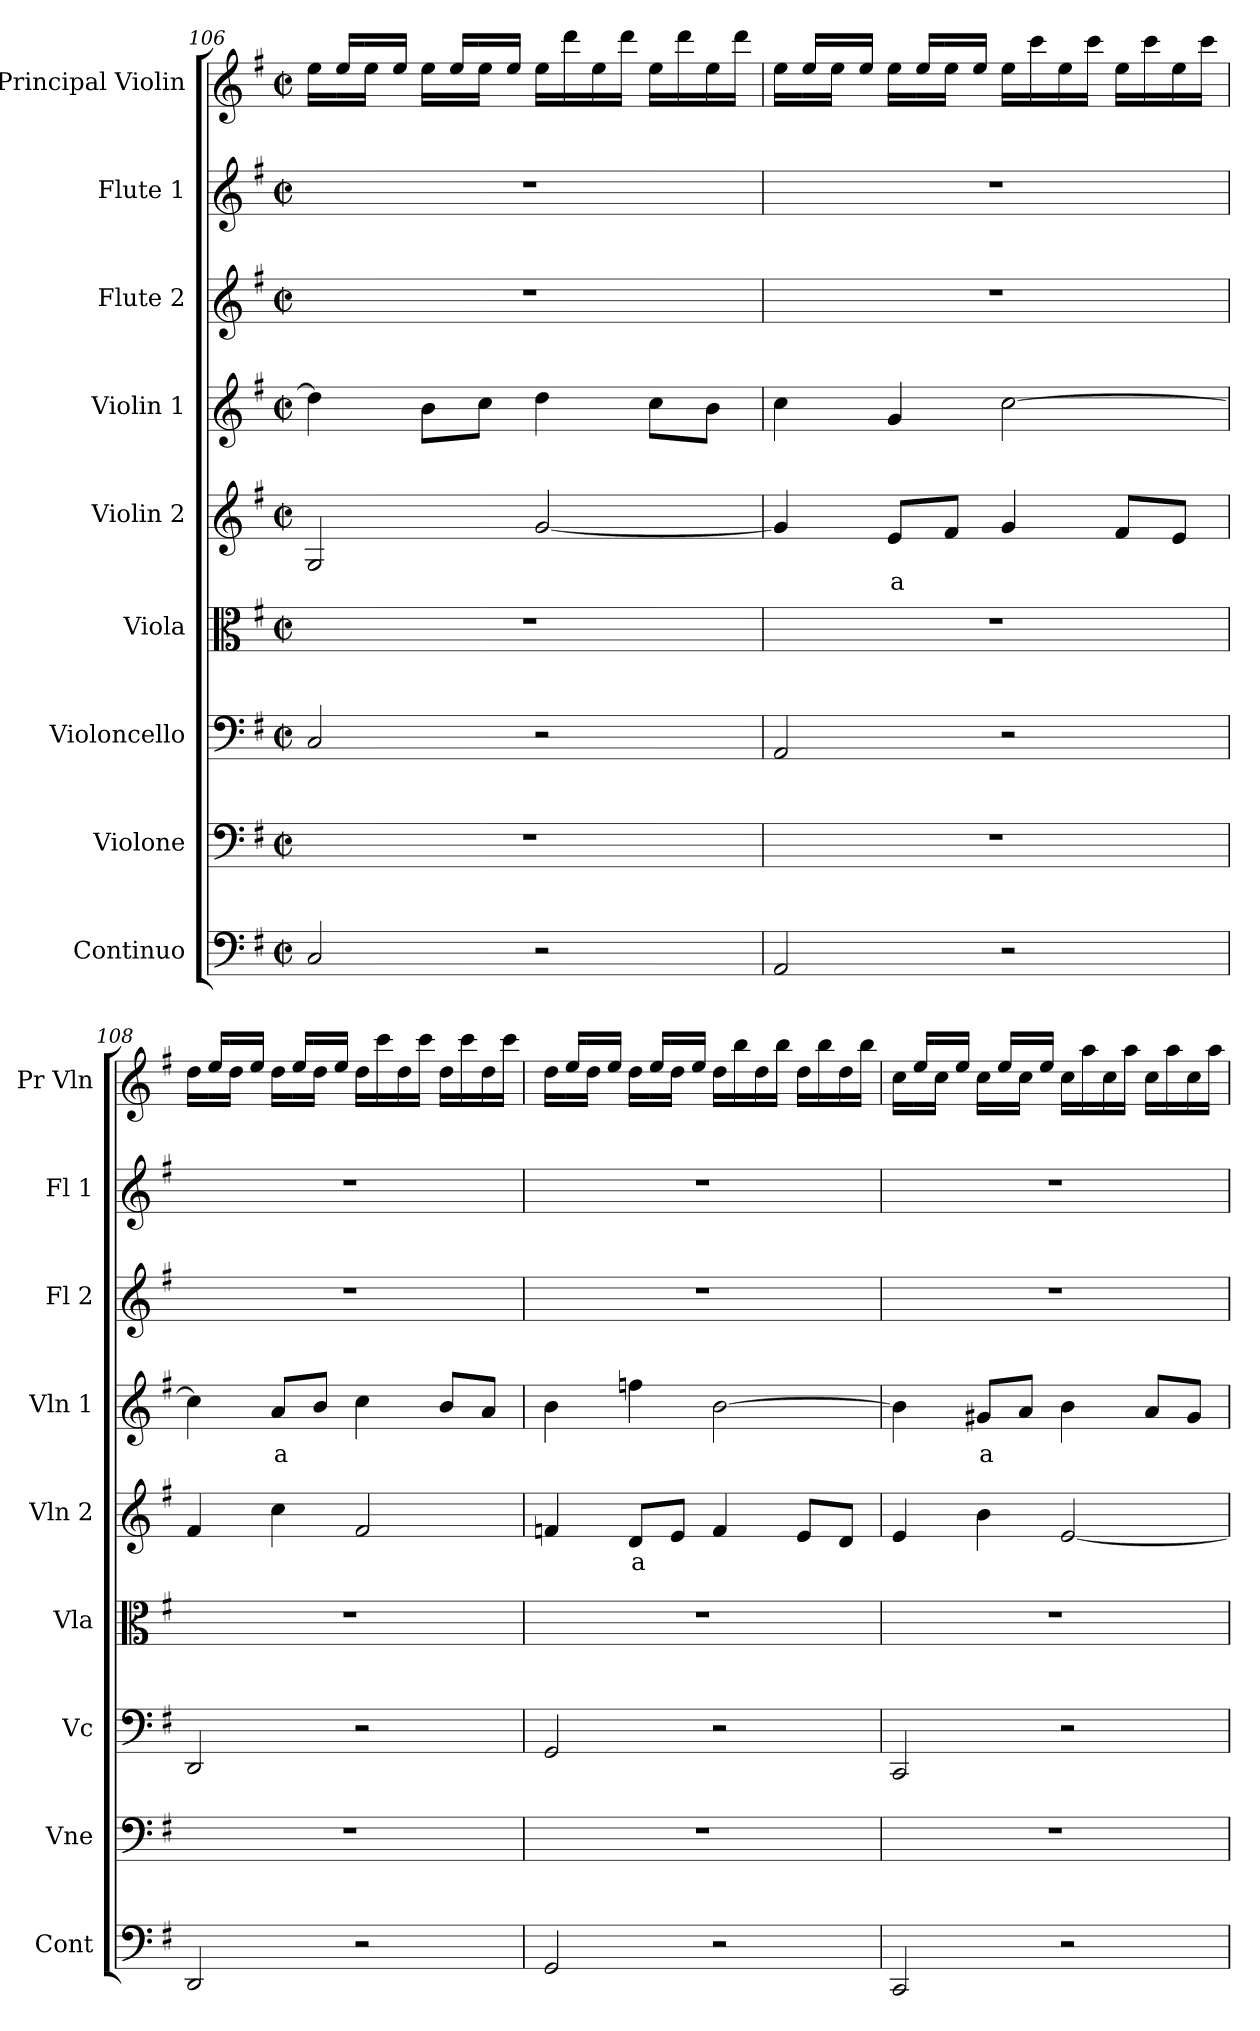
**kern	**kern	**kern	**kern	**kern	**text	**kern	**text	**kern	**kern	**kern
*part9	*part8	*part7	*part6	*part5	*part5	*part4	*part4	*part3	*part2	*part1
*staff9	*staff8	*staff7	*staff6	*staff5	*staff5	*staff4	*staff4	*staff3	*staff2	*staff1
*I"Continuo	*I"Violone	*I"Violoncello	*I"Viola	*I"Violin 2	*	*I"Violin 1	*	*I"Flute 2	*I"Flute 1	*I"Principal Violin
*I'Cont	*I'Vne	*I'Vc	*I'Vla	*I'Vln 2	*	*I'Vln 1	*	*I'Fl 2	*I'Fl 1	*I'Pr Vln
*clefF4	*clefF4	*clefF4	*clefC3	*clefG2	*	*clefG2	*	*clefG2	*clefG2	*clefG2
*	*ITrd7c12	*	*	*	*	*	*	*	*	*
*k[f#]	*k[f#]	*k[f#]	*k[f#]	*k[f#]	*	*k[f#]	*	*k[f#]	*k[f#]	*k[f#]
*M2/2	*M2/2	*M2/2	*M2/2	*M2/2	*	*M2/2	*	*M2/2	*M2/2	*M2/2
*met(c|)	*met(c|)	*met(c|)	*met(c|)	*met(c|)	*	*met(c|)	*	*met(c|)	*met(c|)	*met(c|)
=106	=106	=106	=106	=106	=106	=106	=106	=106	=106	=106
*	*	*	*	*	*	*	*	*	*	*^
2C/	1r	2C/	1r	2G/	.	4dd\]	.	1r	1r	16ryy	16ee\LL
.	.	.	.	.	.	.	.	.	.	16ee/LL	16ryy
.	.	.	.	.	.	.	.	.	.	16ryy	16ee\JJ
.	.	.	.	.	.	.	.	.	.	16ee/JJ	16ryy
.	.	.	.	.	.	8b\L	.	.	.	16ryy	16ee\LL
.	.	.	.	.	.	.	.	.	.	16ee/LL	16ryy
.	.	.	.	.	.	8cc\J	.	.	.	16ryy	16ee\JJ
.	.	.	.	.	.	.	.	.	.	16ee/JJ	16ryy
2r	.	2r	.	[2g/	.	4dd\	.	.	.	16ee\LL	2ryy
.	.	.	.	.	.	.	.	.	.	16ddd\	.
.	.	.	.	.	.	.	.	.	.	16ee\	.
.	.	.	.	.	.	.	.	.	.	16ddd\JJ	.
.	.	.	.	.	.	8cc\L	.	.	.	16ee\LL	.
.	.	.	.	.	.	.	.	.	.	16ddd\	.
.	.	.	.	.	.	8b\J	.	.	.	16ee\	.
.	.	.	.	.	.	.	.	.	.	16ddd\JJ	.
=107	=107	=107	=107	=107	=107	=107	=107	=107	=107	=107	=107
2AA/	1r	2AA/	1r	4g/]	.	4cc\	.	1r	1r	16ryy	16ee\LL
.	.	.	.	.	.	.	.	.	.	16ee/LL	16ryy
.	.	.	.	.	.	.	.	.	.	16ryy	16ee\JJ
.	.	.	.	.	.	.	.	.	.	16ee/JJ	16ryy
!	!	!	!	!	!LO:LY:b:color=#FF0000	!	!	!	!	!	!
.	.	.	.	8e/L	a	4g/	.	.	.	16ryy	16ee\LL
.	.	.	.	.	.	.	.	.	.	16ee/LL	16ryy
.	.	.	.	8f#/J	.	.	.	.	.	16ryy	16ee\JJ
.	.	.	.	.	.	.	.	.	.	16ee/JJ	16ryy
2r	.	2r	.	4g/	.	[2cc\	.	.	.	16ee\LL	2ryy
.	.	.	.	.	.	.	.	.	.	16ccc\	.
.	.	.	.	.	.	.	.	.	.	16ee\	.
.	.	.	.	.	.	.	.	.	.	16ccc\JJ	.
.	.	.	.	8f#/L	.	.	.	.	.	16ee\LL	.
.	.	.	.	.	.	.	.	.	.	16ccc\	.
.	.	.	.	8e/J	.	.	.	.	.	16ee\	.
.	.	.	.	.	.	.	.	.	.	16ccc\JJ	.
!!LO:LB:g=z	!!
=108	=108	=108	=108	=108	=108	=108	=108	=108	=108	=108	=108
2DD/	1r	2DD/	1r	4f#/	.	4cc\]	.	1r	1r	16ryy	16dd\LL
.	.	.	.	.	.	.	.	.	.	16ee/LL	16ryy
.	.	.	.	.	.	.	.	.	.	16ryy	16dd\JJ
.	.	.	.	.	.	.	.	.	.	16ee/JJ	16ryy
!	!	!	!	!	!	!	!LO:LY:b:color=#FF0000	!	!	!	!
.	.	.	.	4cc\	.	8a/L	a	.	.	16ryy	16dd\LL
.	.	.	.	.	.	.	.	.	.	16ee/LL	16ryy
.	.	.	.	.	.	8b/J	.	.	.	16ryy	16dd\JJ
.	.	.	.	.	.	.	.	.	.	16ee/JJ	16ryy
2r	.	2r	.	2f#/	.	4cc\	.	.	.	16dd\LL	2ryy
.	.	.	.	.	.	.	.	.	.	16ccc\	.
.	.	.	.	.	.	.	.	.	.	16dd\	.
.	.	.	.	.	.	.	.	.	.	16ccc\JJ	.
.	.	.	.	.	.	8b/L	.	.	.	16dd\LL	.
.	.	.	.	.	.	.	.	.	.	16ccc\	.
.	.	.	.	.	.	8a/J	.	.	.	16dd\	.
.	.	.	.	.	.	.	.	.	.	16ccc\JJ	.
=109	=109	=109	=109	=109	=109	=109	=109	=109	=109	=109	=109
2GG/	1r	2GG/	1r	4fn/	.	4b\	.	1r	1r	16ryy	16dd\LL
.	.	.	.	.	.	.	.	.	.	16ee/LL	16ryy
.	.	.	.	.	.	.	.	.	.	16ryy	16dd\JJ
.	.	.	.	.	.	.	.	.	.	16ee/JJ	16ryy
!	!	!	!	!	!LO:LY:b:color=#FF0000	!	!	!	!	!	!
.	.	.	.	8d/L	a	4ffn\	.	.	.	16ryy	16dd\LL
.	.	.	.	.	.	.	.	.	.	16ee/LL	16ryy
.	.	.	.	8e/J	.	.	.	.	.	16ryy	16dd\JJ
.	.	.	.	.	.	.	.	.	.	16ee/JJ	16ryy
2r	.	2r	.	4f/	.	[2b\	.	.	.	16dd\LL	2ryy
.	.	.	.	.	.	.	.	.	.	16bb\	.
.	.	.	.	.	.	.	.	.	.	16dd\	.
.	.	.	.	.	.	.	.	.	.	16bb\JJ	.
.	.	.	.	8e/L	.	.	.	.	.	16dd\LL	.
.	.	.	.	.	.	.	.	.	.	16bb\	.
.	.	.	.	8d/J	.	.	.	.	.	16dd\	.
.	.	.	.	.	.	.	.	.	.	16bb\JJ	.
=110	=110	=110	=110	=110	=110	=110	=110	=110	=110	=110	=110
2CC/	1r	2CC/	1r	4e/	.	4b\]	.	1r	1r	16ryy	16cc\LL
.	.	.	.	.	.	.	.	.	.	16ee/LL	16ryy
.	.	.	.	.	.	.	.	.	.	16ryy	16cc\JJ
.	.	.	.	.	.	.	.	.	.	16ee/JJ	16ryy
!	!	!	!	!	!	!	!LO:LY:b:color=#FF0000	!	!	!	!
.	.	.	.	4b\	.	8g#X/L	a	.	.	16ryy	16cc\LL
.	.	.	.	.	.	.	.	.	.	16ee/LL	16ryy
.	.	.	.	.	.	8a/J	.	.	.	16ryy	16cc\JJ
.	.	.	.	.	.	.	.	.	.	16ee/JJ	16ryy
2r	.	2r	.	[2e/	.	4b\	.	.	.	16cc\LL	2ryy
.	.	.	.	.	.	.	.	.	.	16aa\	.
.	.	.	.	.	.	.	.	.	.	16cc\	.
.	.	.	.	.	.	.	.	.	.	16aa\JJ	.
.	.	.	.	.	.	8a/L	.	.	.	16cc\LL	.
.	.	.	.	.	.	.	.	.	.	16aa\	.
.	.	.	.	.	.	8g#/J	.	.	.	16cc\	.
.	.	.	.	.	.	.	.	.	.	16aa\JJ	.
*	*	*	*	*	*	*	*	*	*	*v	*v
=	=	=	=	=	=	=	=	=	=	=
*-	*-	*-	*-	*-	*-	*-	*-	*-	*-	*-
